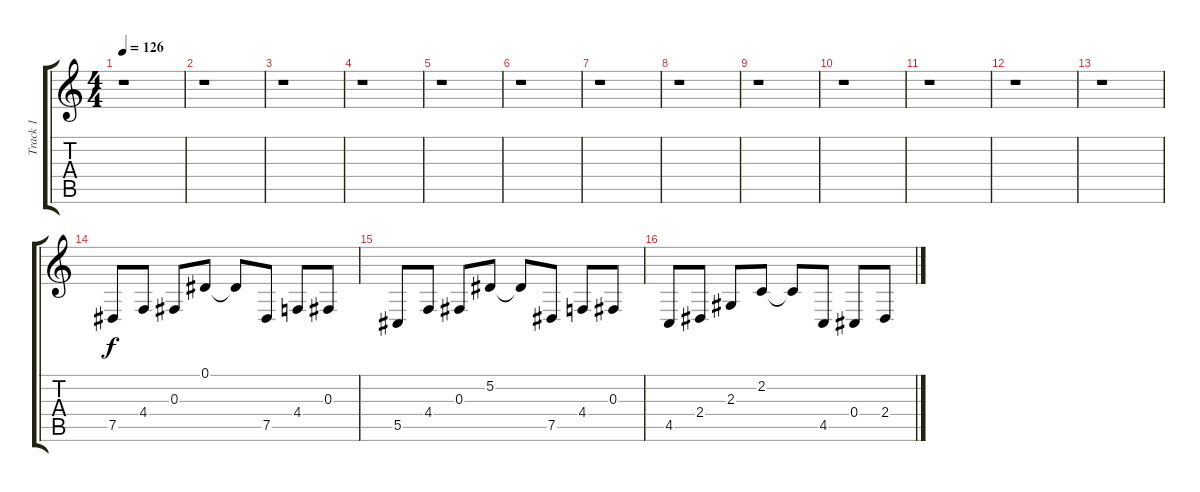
\track ("Track 1" "Track 1") {instrument musicbox}
\staff {score tabs}
\tuning (Eb4 Bb3 Gb3 Db3 Ab2 Eb2) {hide}
\ts (4 4)
\tempo 126
\clef g2
\ks c
r.1{dy f} |
r.1 |
r.1 |
r.1 |
r.1 |
r.1 |
r.1 |
r.1 |
r.1 |
r.1 |
r.1 |
r.1 |
r.1 |
7.5.8 4.4.8 0.3.8 0.1.8 0.1{t}.8 7.5.8 4.4.8 0.3.8 |
5.5.8 4.4.8 0.3.8 5.2.8 5.2{t}.8 7.5.8 4.4.8 0.3.8 |
4.5.8 2.4.8 2.3.8 2.2.8 2.2{t}.8 4.5.8 0.4.8 2.4.8
